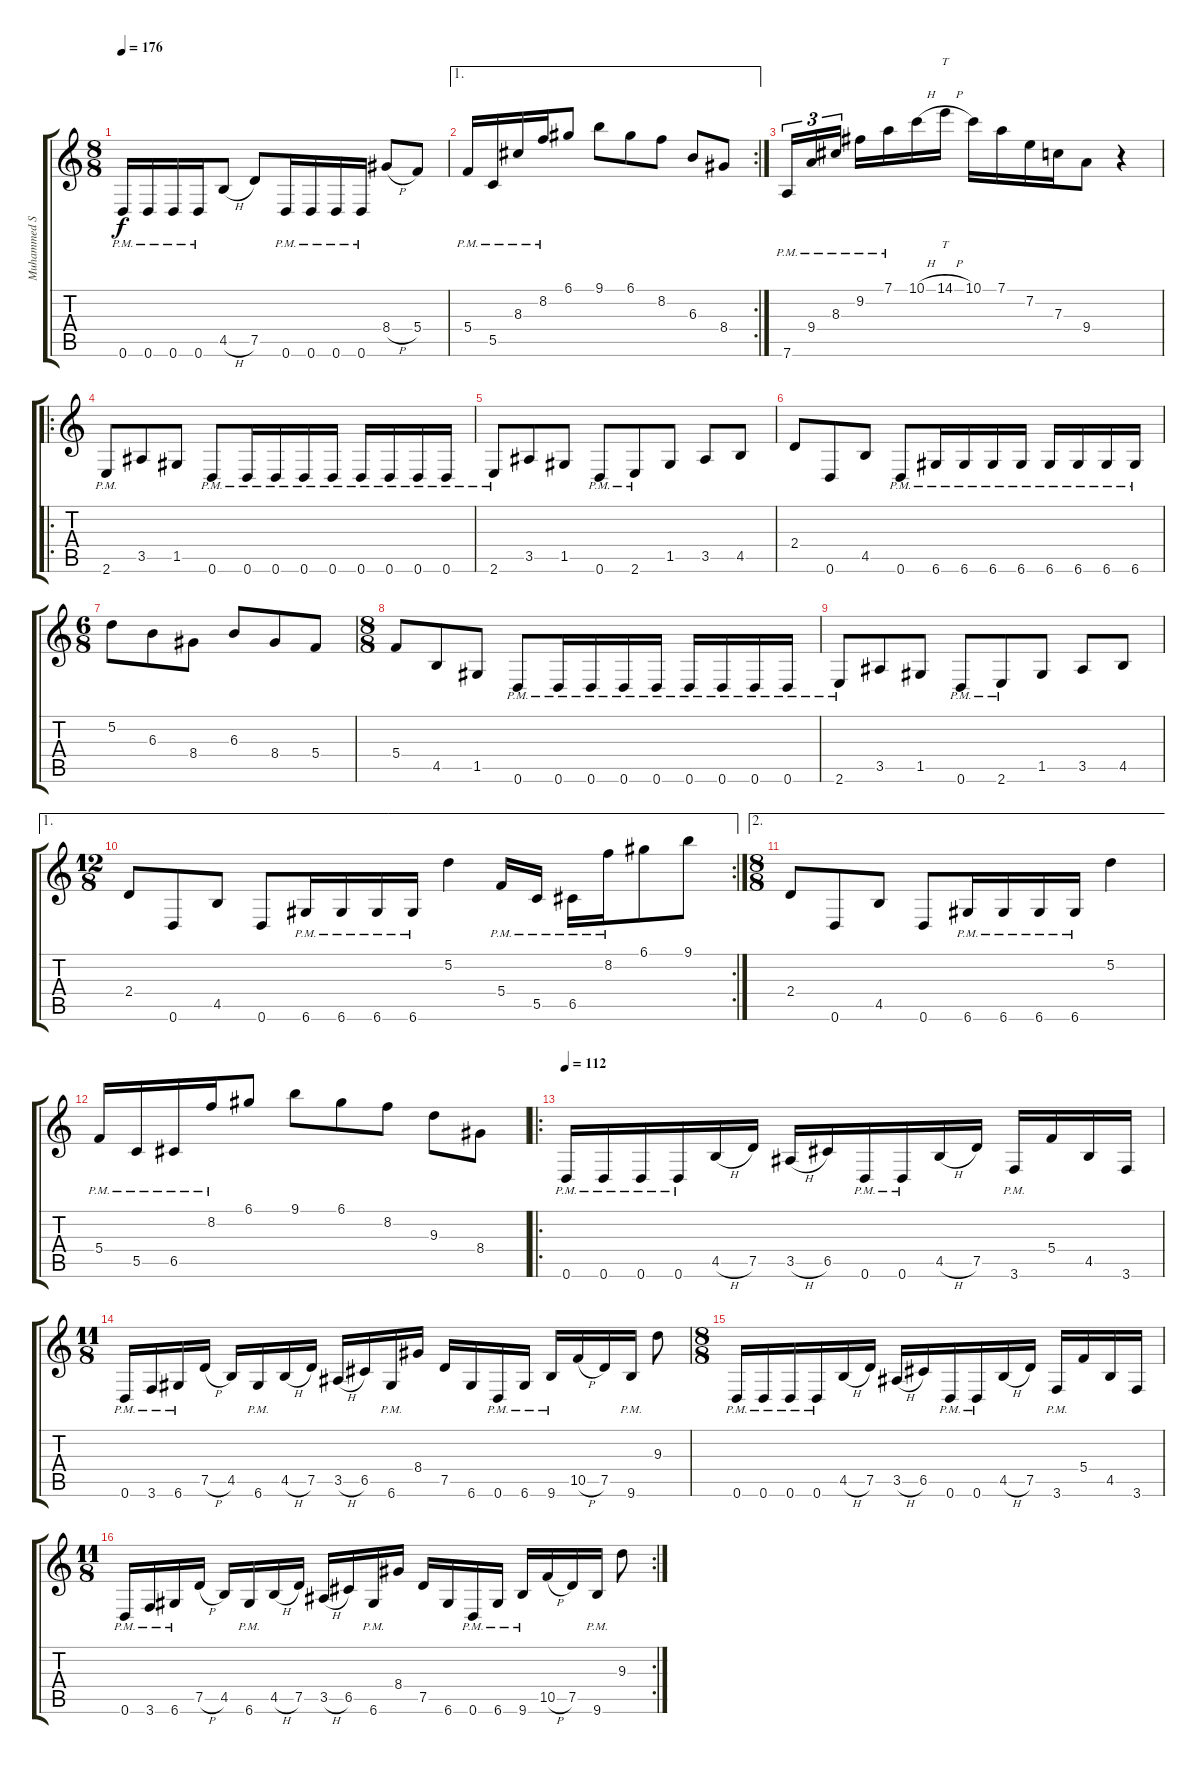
\track ("Muhammed Suicmez" "Muhammed S") {instrument distortionguitar}
\staff {score tabs}
\tuning (D4 A3 F3 C3 G2 D2) {hide}
\ts (8 8)
\tempo 176
\clef g2
\ks c
0.6{pm}.16{dy f} 0.6{pm}.16 0.6{pm}.16 0.6{pm}.16 4.5{h}.8 7.5.8 0.6{pm}.16 0.6{pm}.16 0.6{pm}.16 0.6{pm}.16 8.4{h}.8 5.4.8 |
\ae 1
\rc 2
5.4{pm}.16 5.5{pm}.16 8.3{pm}.16 8.2{pm}.16 6.1.8 9.1.8 6.1.8 8.2.8 6.3.8 8.4.8 |
7.6{pm}.16{tu (3 2)} 9.4{pm}.16{tu (3 2)} 8.3{pm}.16{tu (3 2)} 9.2{pm}.16 7.1{pm}.16 10.1{h}.16 14.1{h}.16{tt} 10.1.16 7.1.16 7.2.16 7.3.16 9.4.8 r.4 |
\ro
2.6{pm}.8 3.5.8 1.5.8 0.6{pm}.8 0.6{pm}.16 0.6{pm}.16 0.6{pm}.16 0.6{pm}.16 0.6{pm}.16 0.6{pm}.16 0.6{pm}.16 0.6{pm}.16 |
2.6{pm}.8 3.5.8 1.5.8 0.6{pm}.8 2.6{pm}.8 1.5.8 3.5.8 4.5.8 |
2.4.8 0.6.8 4.5.8 0.6{pm}.8 6.6{pm}.16 6.6{pm}.16 6.6{pm}.16 6.6{pm}.16 6.6{pm}.16 6.6{pm}.16 6.6{pm}.16 6.6{pm}.16 |
\ts (6 8)
5.2.8 6.3.8 8.4.8 6.3.8 8.4.8 5.4.8 |
\ts (8 8)
5.4.8 4.5.8 1.5.8 0.6{pm}.8 0.6{pm}.16 0.6{pm}.16 0.6{pm}.16 0.6{pm}.16 0.6{pm}.16 0.6{pm}.16 0.6{pm}.16 0.6{pm}.16 |
2.6{pm}.8 3.5.8 1.5.8 0.6{pm}.8 2.6{pm}.8 1.5.8 3.5.8 4.5.8 |
\ae 1
\rc 2
\ts (12 8)
2.4.8 0.6.8 4.5.8 0.6.8 6.6{pm}.16 6.6{pm}.16 6.6{pm}.16 6.6{pm}.16 5.2.4 5.4{pm}.16 5.5{pm}.16 6.5{pm}.16 8.2{pm}.16 6.1.8 9.1.8 |
\ae 2
\ts (8 8)
2.4.8 0.6.8 4.5.8 0.6.8 6.6{pm}.16 6.6{pm}.16 6.6{pm}.16 6.6{pm}.16 5.2.4 |
5.4{pm}.16 5.5{pm}.16 6.5{pm}.16 8.2{pm}.16 6.1.8 9.1.8 6.1.8 8.2.8 9.3.8 8.4.8 |
\ro
\tempo 112
0.6{pm}.16 0.6{pm}.16 0.6{pm}.16 0.6{pm}.16 4.5{h}.16 7.5.16 3.5{h}.16 6.5.16 0.6{pm}.16 0.6{pm}.16 4.5{h}.16 7.5.16 3.6{pm}.16 5.4.16 4.5.16 3.6.16 |
\ts (11 8)
0.6{pm}.16 3.6{pm}.16 6.6{pm}.16 7.5{h}.16 4.5.16 6.6{pm}.16 4.5{h}.16 7.5.16 3.5{h}.16 6.5.16 6.6{pm}.16 8.4.16 7.5.16 6.6.16 0.6{pm}.16 6.6{pm}.16 9.6{pm}.16 10.5{h}.16 7.5.16 9.6{pm}.16 9.3.8 |
\ts (8 8)
0.6{pm}.16 0.6{pm}.16 0.6{pm}.16 0.6{pm}.16 4.5{h}.16 7.5.16 3.5{h}.16 6.5.16 0.6{pm}.16 0.6{pm}.16 4.5{h}.16 7.5.16 3.6{pm}.16 5.4.16 4.5.16 3.6.16 |
\rc 2
\ts (11 8)
0.6{pm}.16 3.6{pm}.16 6.6{pm}.16 7.5{h}.16 4.5.16 6.6{pm}.16 4.5{h}.16 7.5.16 3.5{h}.16 6.5.16 6.6{pm}.16 8.4.16 7.5.16 6.6.16 0.6{pm}.16 6.6{pm}.16 9.6{pm}.16 10.5{h}.16 7.5.16 9.6{pm}.16 9.3.8
